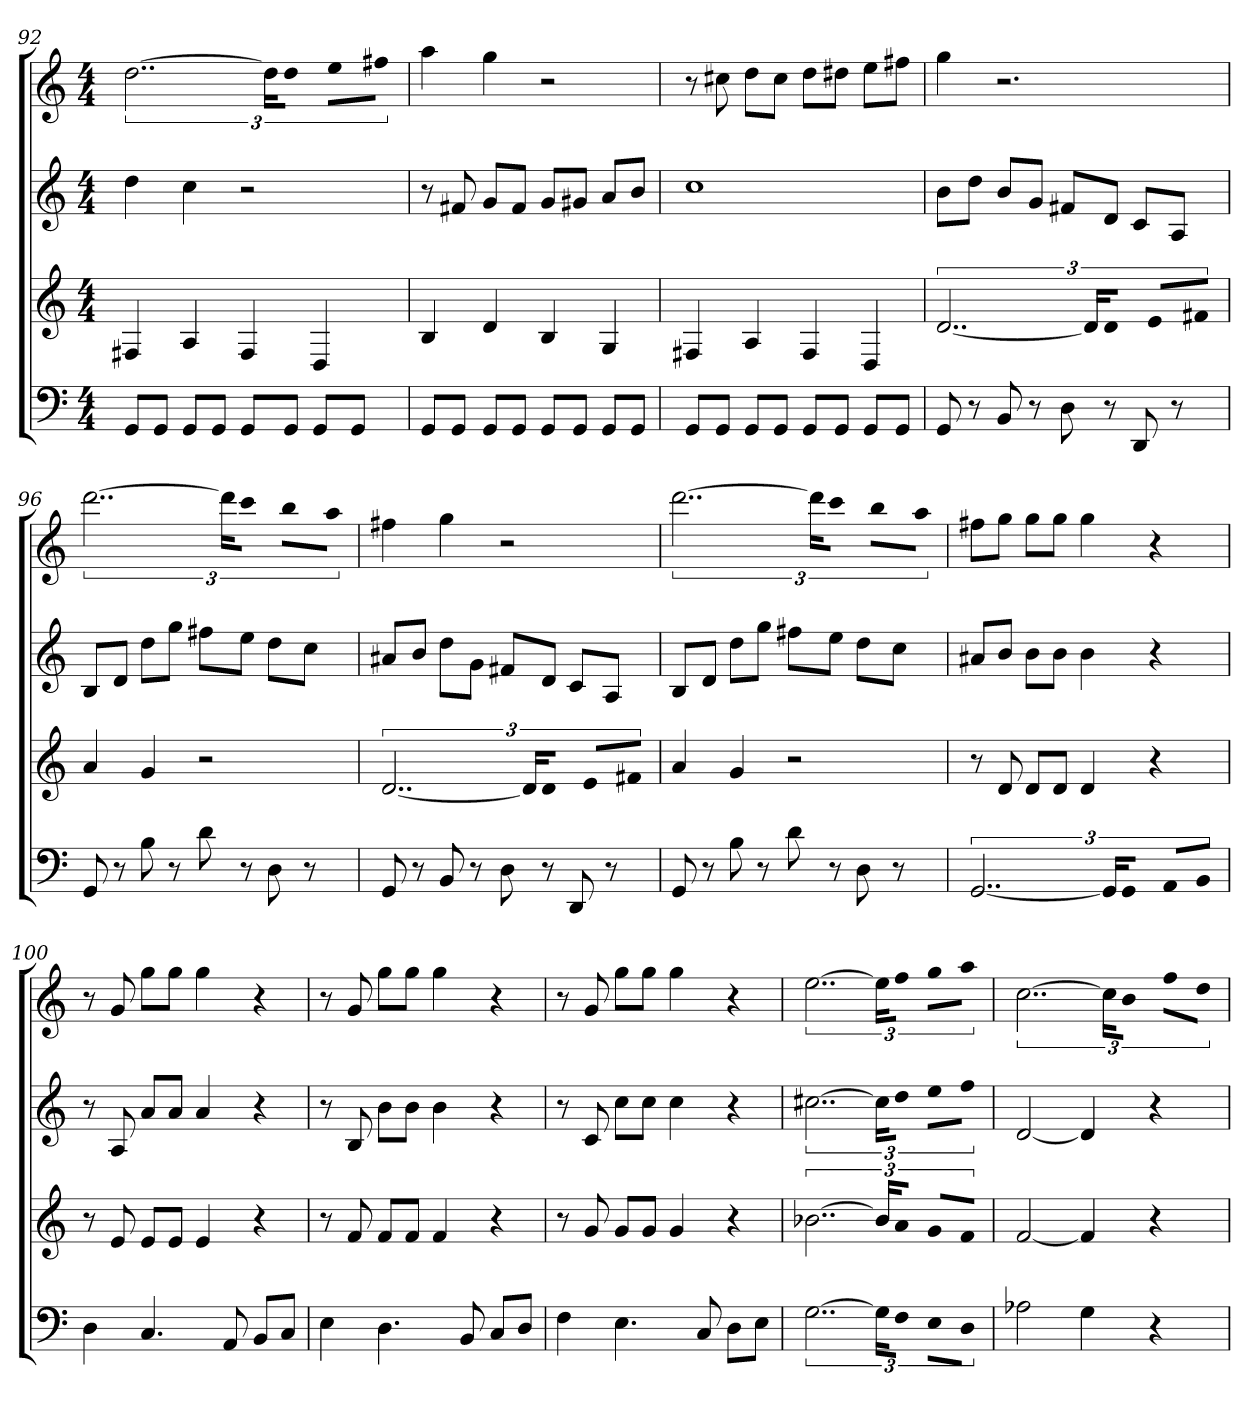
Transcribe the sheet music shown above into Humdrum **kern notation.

**kern	**kern	**kern	**kern
*part4	*part3	*part2	*part1
*staff4	*staff3	*staff2	*staff1
*k[]	*k[]	*k[]	*k[]
*C:	*C:	*C:	*C:
*M4/4	*M4/4	*M4/4	*M4/4
=92	=92	=92	=92
8GGL	4F#X	4dd	[3..dd
8GGJ	.	.	.
8GGL	4A	4cc	.
8GGJ	.	.	.
8GGL	4F#	2r	.
.	.	.	24ddKL]
8GGJ	.	.	8ddJ
8GGL	4D	.	8eeL
8GGJ	.	.	8ff#XJ
=93	=93	=93	=93
8GGL	4B	8r	4aa
8GGJ	.	8f#X	.
8GGL	4d	8gL	4gg
8GGJ	.	8f#J	.
8GGL	4B	8gL	2r
8GGJ	.	8g#XJ	.
8GGL	4G	8aL	.
8GGJ	.	8bJ	.
=94	=94	=94	=94
8GGL	4F#X	1cc	8r
8GGJ	.	.	8cc#X
8GGL	4A	.	8ddL
8GGJ	.	.	8cc#J
8GGL	4F#	.	8ddL
8GGJ	.	.	8dd#XJ
8GGL	4D	.	8eeL
8GGJ	.	.	8ff#XJ
=95	=95	=95	=95
8GG	[3..d	8bL	4gg
8r	.	8ddJ	.
8BB	.	8bL	2.r
8r	.	8gJ	.
8D	.	8f#XL	.
.	24dKL]	.	.
8r	8dJ	8dJ	.
8DD	8eL	8cL	.
8r	8f#XJ	8AJ	.
=96	=96	=96	=96
8GG	4a	8BL	[3..ddd
8r	.	8dJ	.
8B	4g	8ddL	.
8r	.	8ggJ	.
8d	2r	8ff#XL	.
.	.	.	24dddKL]
8r	.	8eeJ	8cccJ
8D	.	8ddL	8bbL
8r	.	8ccJ	8aaJ
=97	=97	=97	=97
8GG	[3..d	8a#XL	4ff#X
8r	.	8bJ	.
8BB	.	8ddL	4gg
8r	.	8gJ	.
8D	.	8f#XL	2r
.	24dKL]	.	.
8r	8dJ	8dJ	.
8DD	8eL	8cL	.
8r	8f#XJ	8AJ	.
=98	=98	=98	=98
8GG	4a	8BL	[3..ddd
8r	.	8dJ	.
8B	4g	8ddL	.
8r	.	8ggJ	.
8d	2r	8ff#XL	.
.	.	.	24dddKL]
8r	.	8eeJ	8cccJ
8D	.	8ddL	8bbL
8r	.	8ccJ	8aaJ
=99	=99	=99	=99
[3..GG	8r	8a#XL	8ff#XL
.	8d	8bJ	8ggJ
.	8dL	8bL	8ggL
.	8dJ	8bJ	8ggJ
.	4d	4b	4gg
24GGKL]	.	.	.
8GGJ	.	.	.
8AAL	4r	4r	4r
8BBJ	.	.	.
=100	=100	=100	=100
4D	8r	8r	8r
.	8e	8A	8g
4.C	8eL	8aL	8ggL
.	8eJ	8aJ	8ggJ
.	4e	4a	4gg
8AA	.	.	.
8BBL	4r	4r	4r
8CJ	.	.	.
=101	=101	=101	=101
4E	8r	8r	8r
.	8f	8B	8g
4.D	8fL	8bL	8ggL
.	8fJ	8bJ	8ggJ
.	4f	4b	4gg
8BB	.	.	.
8CL	4r	4r	4r
8DJ	.	.	.
=102	=102	=102	=102
4F	8r	8r	8r
.	8g	8c	8g
4.E	8gL	8ccL	8ggL
.	8gJ	8ccJ	8ggJ
.	4g	4cc	4gg
8C	.	.	.
8DL	4r	4r	4r
8EJ	.	.	.
=103	=103	=103	=103
[3..G	[3..b-X	[3..cc#X	[3..ee
24GKL]	24b-KL]	24cc#KL]	24eeKL]
8FJ	8aJ	8ddJ	8ffJ
8EL	8gL	8eeL	8ggL
8DJ	8fJ	8ffJ	8aaJ
=104	=104	=104	=104
2A-X	[2f	[2d	[3..cc
4G	4f]	4d]	.
.	.	.	24ccKL]
.	.	.	8bJ
4r	4r	4r	8ffL
.	.	.	8ddJ
=	=	=	=
*-	*-	*-	*-
